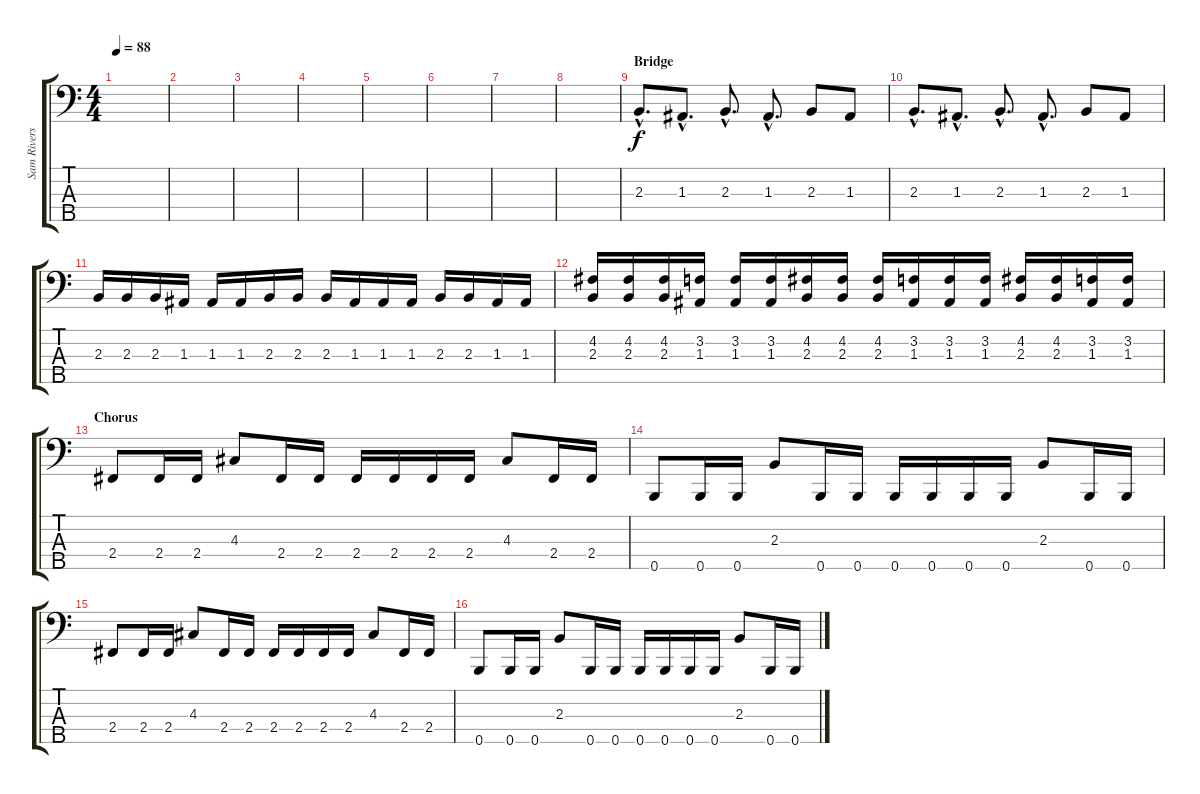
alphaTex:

\track ("Sam Rivers" "Sam Rivers") {instrument electricbassfinger}
\staff {score tabs}
\tuning (G2 D2 A1 E1 B0) {hide}
\ts (4 4)
\tempo 88
\clef f4
\ks c
|
|
|
|
|
|
|
|
\section ("" "Bridge")
2.3{hac}.8{d} 1.3{hac}.8{d} 2.3{hac}.8{d} 1.3{hac}.8{d} 2.3.8 1.3.8 |
2.3{hac}.8{d} 1.3{hac}.8{d} 2.3{hac}.8{d} 1.3{hac}.8{d} 2.3.8 1.3.8 |
2.3.16 2.3.16 2.3.16 1.3.16 1.3.16 1.3.16 2.3.16 2.3.16 2.3.16 1.3.16 1.3.16 1.3.16 2.3.16 2.3.16 1.3.16 1.3.16 |
(4.2 2.3).16 (4.2 2.3).16 (4.2 2.3).16 (3.2 1.3).16 (3.2 1.3).16 (3.2 1.3).16 (4.2 2.3).16 (4.2 2.3).16 (4.2 2.3).16 (3.2 1.3).16 (3.2 1.3).16 (3.2 1.3).16 (4.2 2.3).16 (4.2 2.3).16 (3.2 1.3).16 (3.2 1.3).16 |
\section ("" "Chorus")
2.4.8 2.4.16 2.4.16 4.3.8 2.4.16 2.4.16 2.4.16 2.4.16 2.4.16 2.4.16 4.3.8 2.4.16 2.4.16 |
0.5.8 0.5.16 0.5.16 2.3.8 0.5.16 0.5.16 0.5.16 0.5.16 0.5.16 0.5.16 2.3.8 0.5.16 0.5.16 |
2.4.8 2.4.16 2.4.16 4.3.8 2.4.16 2.4.16 2.4.16 2.4.16 2.4.16 2.4.16 4.3.8 2.4.16 2.4.16 |
0.5.8 0.5.16 0.5.16 2.3.8 0.5.16 0.5.16 0.5.16 0.5.16 0.5.16 0.5.16 2.3.8 0.5.16 0.5.16
